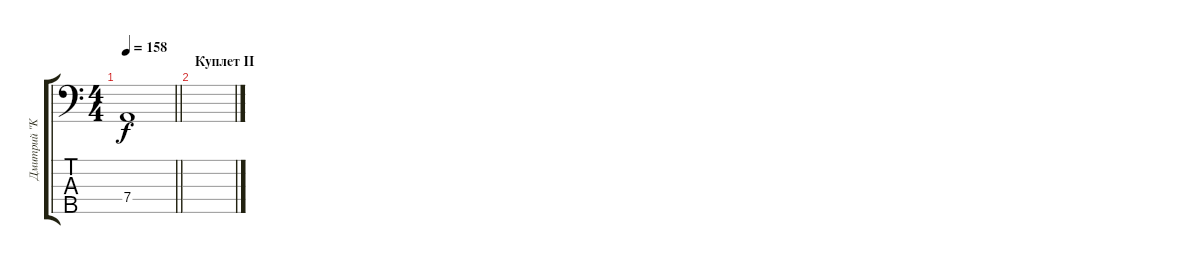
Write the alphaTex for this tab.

\track ("Дмитрий \"Kawazu\" Голяшев" "Дмитрий \"K") {instrument electricbassfinger}
\staff {score tabs}
\tuning (F2 C2 G1 D1 A0) {hide}
\ts (4 4)
\tempo 158
\clef f4
\barLineRight lightlight
\ks c
7.4{t}.1{dy f} |
\section ("" "Куплет II")
